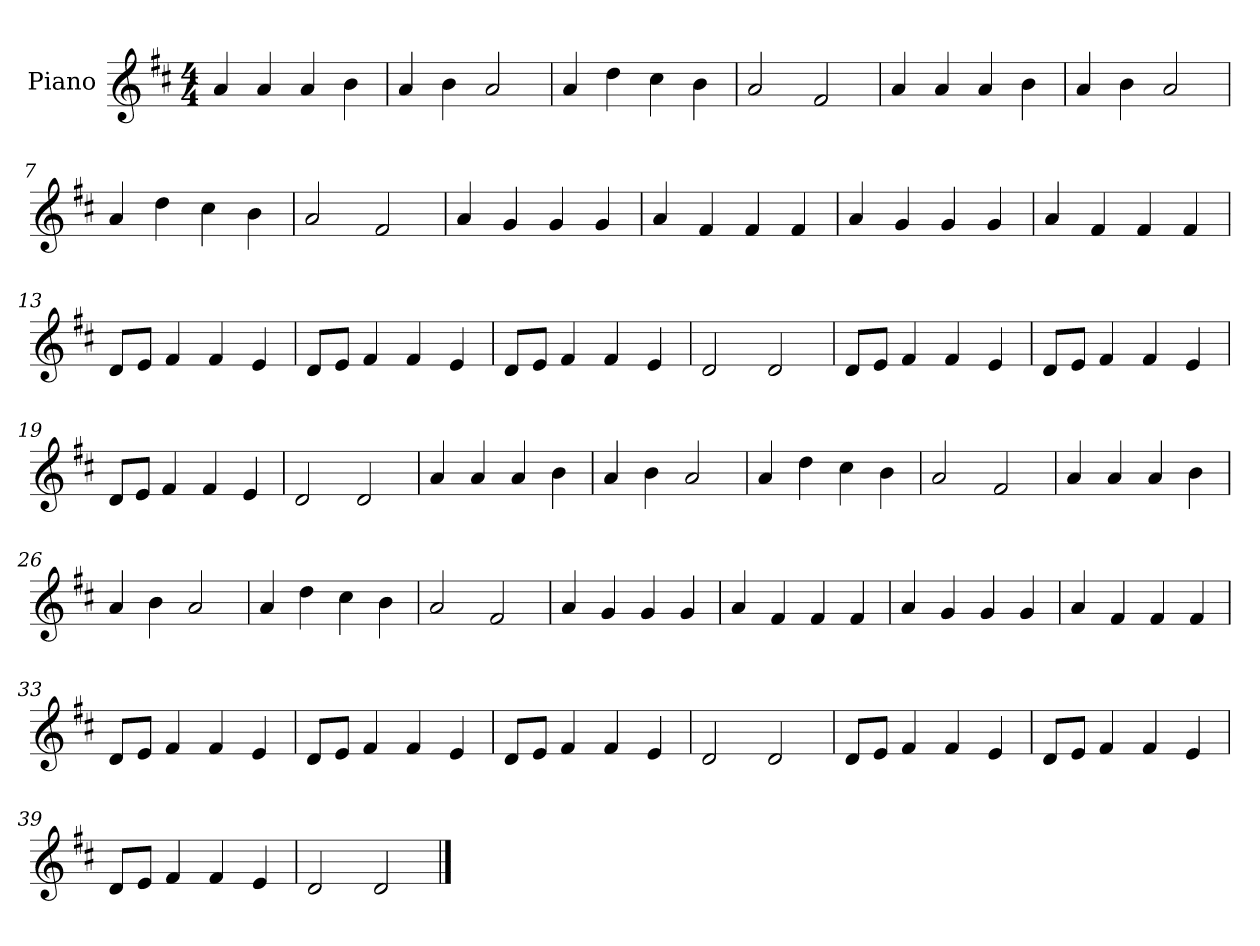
**kern
*part1
*staff1
*I"Piano
*I'Pno
*clefG2
*k[f#c#]
*M4/4
=1
4a/
4a/
4a/
4b\
=2
4a/
4b\
2a/
=3
4a/
4dd\
4cc#\
4b\
=4
2a/
2f#/
=5
4a/
4a/
4a/
4b\
=6
4a/
4b\
2a/
=7
4a/
4dd\
4cc#\
4b\
=8
2a/
2f#/
=9
4a/
4g/
4g/
4g/
=10
4a/
4f#/
4f#/
4f#/
=11
4a/
4g/
4g/
4g/
=12
4a/
4f#/
4f#/
4f#/
=13
8d/L
8e/J
4f#/
4f#/
4e/
=14
8d/L
8e/J
4f#/
4f#/
4e/
=15
8d/L
8e/J
4f#/
4f#/
4e/
=16
2d/
2d/
=17
8d/L
8e/J
4f#/
4f#/
4e/
=18
8d/L
8e/J
4f#/
4f#/
4e/
=19
8d/L
8e/J
4f#/
4f#/
4e/
=20
2d/
2d/
=21
4a/
4a/
4a/
4b\
=22
4a/
4b\
2a/
=23
4a/
4dd\
4cc#\
4b\
=24
2a/
2f#/
=25
4a/
4a/
4a/
4b\
=26
4a/
4b\
2a/
=27
4a/
4dd\
4cc#\
4b\
=28
2a/
2f#/
=29
4a/
4g/
4g/
4g/
=30
4a/
4f#/
4f#/
4f#/
=31
4a/
4g/
4g/
4g/
=32
4a/
4f#/
4f#/
4f#/
=33
8d/L
8e/J
4f#/
4f#/
4e/
=34
8d/L
8e/J
4f#/
4f#/
4e/
=35
8d/L
8e/J
4f#/
4f#/
4e/
=36
2d/
2d/
=37
8d/L
8e/J
4f#/
4f#/
4e/
=38
8d/L
8e/J
4f#/
4f#/
4e/
=39
8d/L
8e/J
4f#/
4f#/
4e/
=40
2d/
2d/
==
*-
